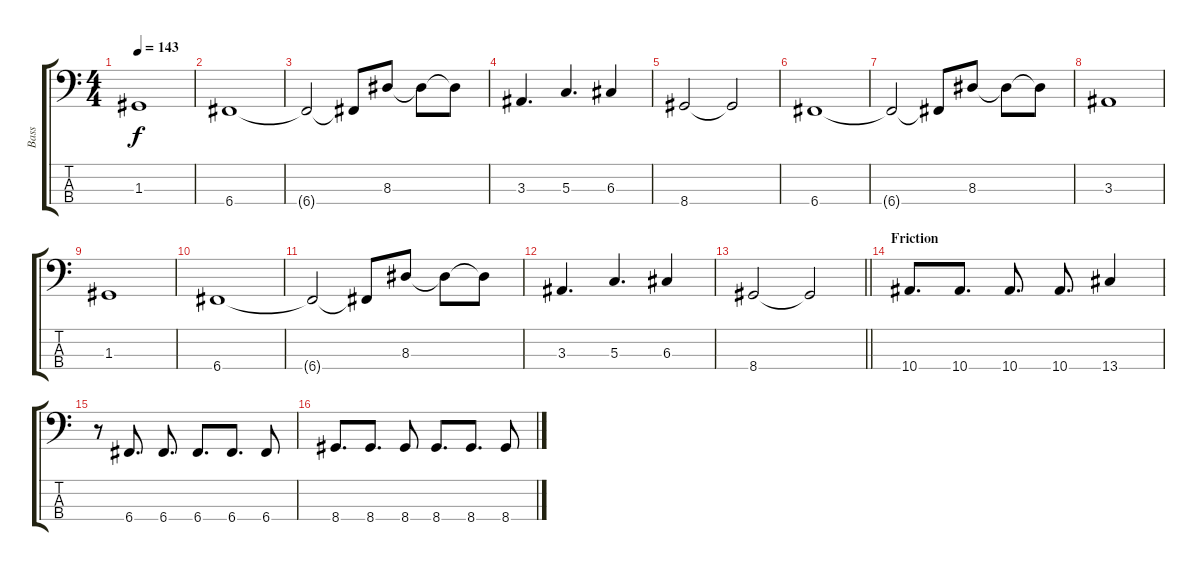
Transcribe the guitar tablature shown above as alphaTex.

\track ("Bass" "Bass") {instrument electricbassfinger}
\staff {score tabs}
\tuning (F2 C2 G1 C1) {hide}
\ts (4 4)
\tempo 143
\clef f4
\ks c
1.3.1{dy f} |
6.4.1 |
6.4{t}.2 6.4{t}.8 8.3.8 8.3{t}.8 8.3{t}.8 |
3.3.4{d} 5.3.4{d} 6.3.4 |
8.4.2 8.4{t}.2 |
6.4.1 |
6.4{t}.2 6.4{t}.8 8.3.8 8.3{t}.8 8.3{t}.8 |
3.3.1 |
1.3.1 |
6.4.1 |
6.4{t}.2 6.4{t}.8 8.3.8 8.3{t}.8 8.3{t}.8 |
3.3.4{d} 5.3.4{d} 6.3.4 |
\barLineRight lightlight
8.4.2 8.4{t}.2 |
\section ("" "Friction")
10.4.8{d} 10.4.8{d} 10.4.8{d} 10.4.8{d} 13.4.4 |
r.8 6.4.8{d} 6.4.8{d} 6.4.8{d} 6.4.8{d} 6.4.8 |
8.4.8{d} 8.4.8{d} 8.4.8 8.4.8{d} 8.4.8{d} 8.4.8
